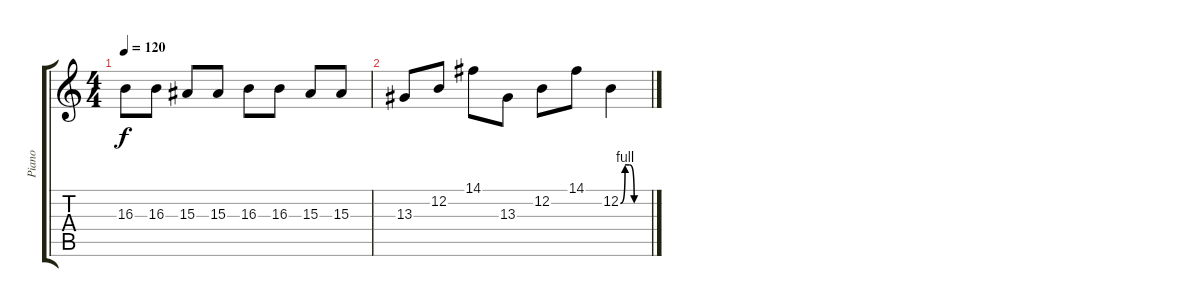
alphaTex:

\track ("Piano" "Piano") {instrument brightacousticpiano}
\staff {score tabs}
\tuning (E4 B3 G3 D3 A2 E2) {hide}
\ts (4 4)
\tempo 120
\clef g2
\ks c
16.3.8{dy f} 16.3.8 15.3.8 15.3.8 16.3.8 16.3.8 15.3.8 15.3.8 |
13.3.8 12.2.8 14.1.8 13.3.8 12.2.8 14.1.8 12.2{be (custom 0 0 10 4 20 4 30 0 60 0)}.4
